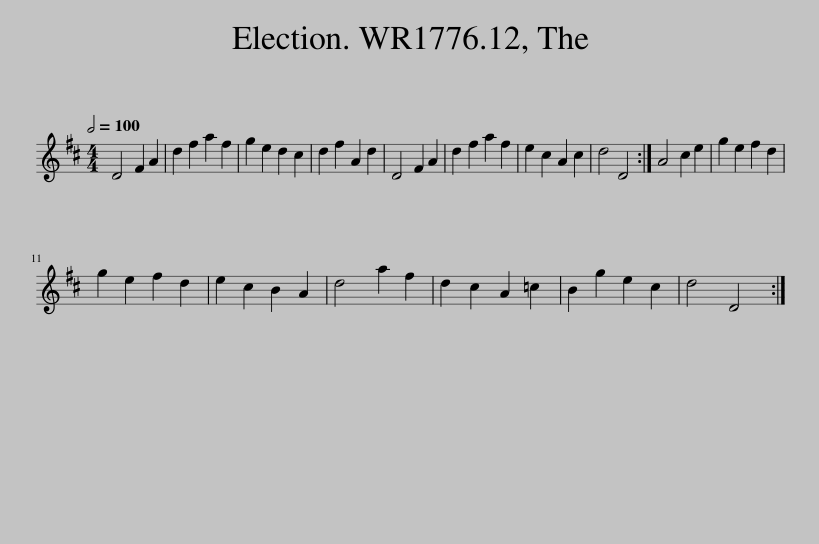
X:1
L:1/8
Q:1/2=100
M:4/4
I:linebreak $
K:D
V:1 treble
V:1
 D4 F2 A2 | d2 f2 a2 f2 | g2 e2 d2 c2 | d2 f2 A2 d2 | D4 F2 A2 | %5
 d2 f2 a2 f2 | e2 c2 A2 c2 | d4 D4 :| A4 c2 e2 | g2 e2 f2 d2 |$ %10
 g2 e2 f2 d2 | e2 c2 B2 A2 | d4 a2 f2 | d2 c2 A2 =c2 | B2 g2 e2 c2 | %15
 d4 D4 :| %16
